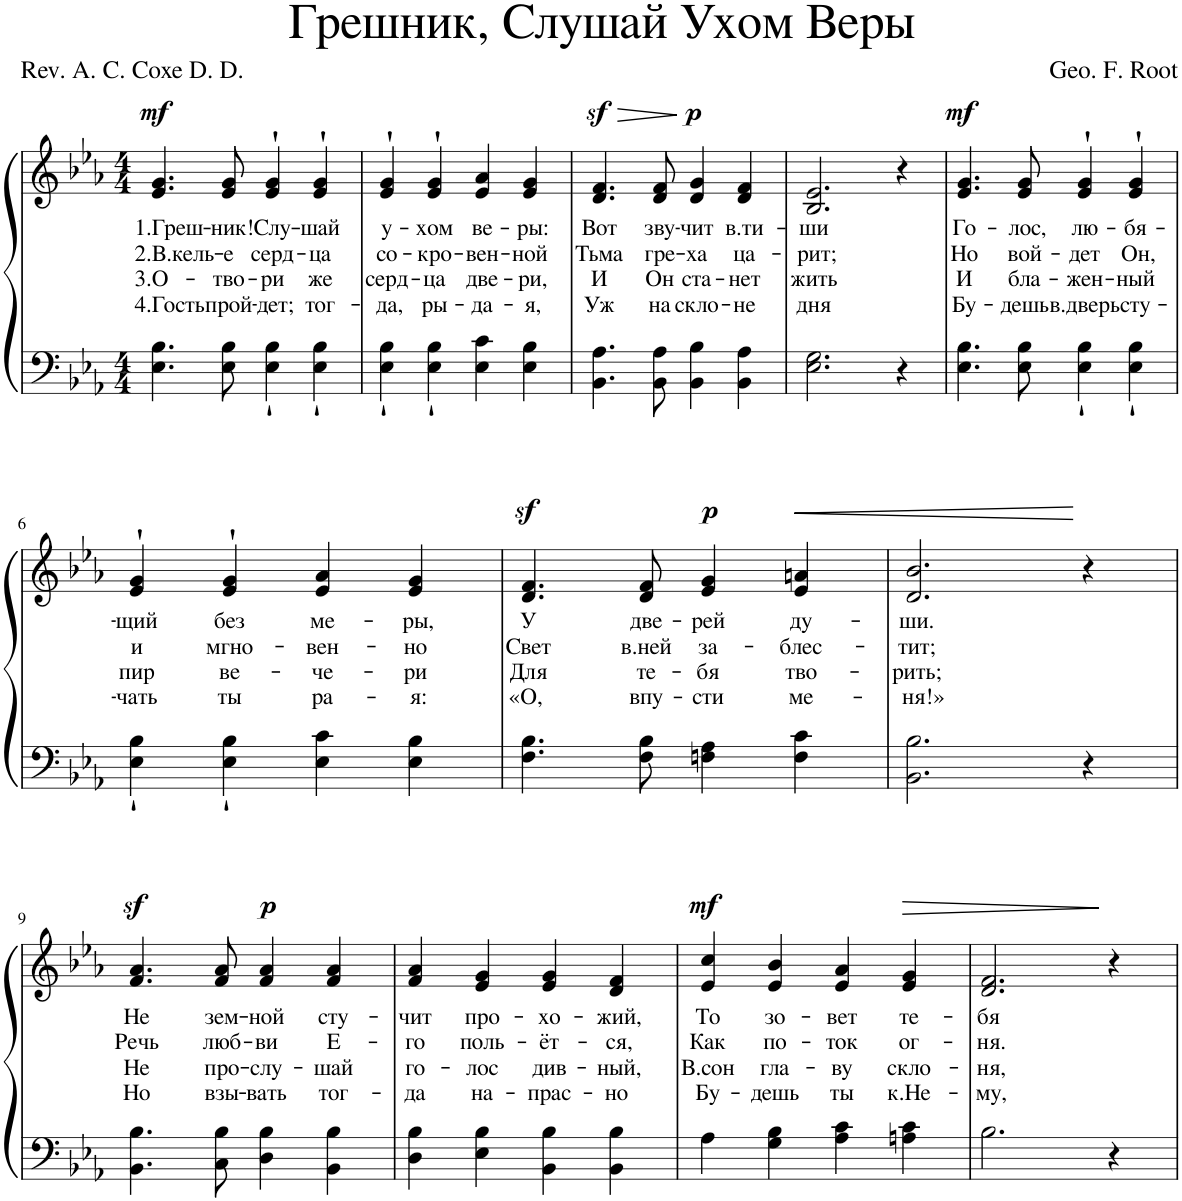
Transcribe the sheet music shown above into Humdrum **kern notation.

**kern	**kern	**text	**text	**text	**text	**dynam
*part1	*part1	*part1	*part1	*part1	*part1	*part1
*staff2	*staff1	*staff1	*staff1	*staff1	*staff1	*staff1/2
*I"Piano	*	*	*	*	*	*
*I'Pno.	*	*	*	*	*	*
*clefF4	*clefG2	*	*	*	*	*
*k[b-e-a-]	*k[b-e-a-]	*	*	*	*	*
*M4/4	*M4/4	*	*	*	*	*
=1	=1	=1	=1	=1	=1	=1
!	!	!LO:LY:b	!LO:LY:b	!LO:LY:b	!LO:LY:b	!LO:DY:a
4.E-\ 4.B-\	4.e-/ 4.g/	1.Греш-	2.В.кель-	3.О-	4.Гость	mf
!	!	!LO:LY:b	!LO:LY:b	!LO:LY:b	!LO:LY:b	!
8E-\ 8B-\	8e-/ 8g/	-ник!	-е	-тво-	прой-	.
!	!	!LO:LY:b	!LO:LY:b	!LO:LY:b	!LO:LY:b	!
4E-\`< 4B-\`<	4e-/`> 4g/`>	Слу-	серд-	-ри	-дет;	.
!	!	!LO:LY:b	!LO:LY:b	!LO:LY:b	!LO:LY:b	!
4E-\`< 4B-\`<	4e-/`> 4g/`>	-шай	-ца	же	тог-	.
=2	=2	=2	=2	=2	=2	=2
!	!	!LO:LY:b	!LO:LY:b	!LO:LY:b	!LO:LY:b	!
4E-\`< 4B-\`<	4e-/`> 4g/`>	у-	со-	серд-	-да,	.
!	!	!LO:LY:b	!LO:LY:b	!LO:LY:b	!LO:LY:b	!
4E-\`< 4B-\`<	4e-/`> 4g/`>	-хом	-кро-	-ца	ры-	.
!	!	!LO:LY:b	!LO:LY:b	!LO:LY:b	!LO:LY:b	!
4E-\ 4c\	4e-/ 4a-/	ве-	-вен-	две-	-да-	.
!	!	!LO:LY:b	!LO:LY:b	!LO:LY:b	!LO:LY:b	!
4E-\ 4B-\	4e-/ 4g/	-ры:	-ной	-ри,	-я,	.
=3	=3	=3	=3	=3	=3	=3
!	!	!LO:LY:b	!LO:LY:b	!LO:LY:b	!LO:LY:b	!LO:HP:b
4.BB-\ 4.A-\	4.d/z> 4.f/z>	Вот	Тьма	И	Уж	>
!	!	!LO:LY:b	!LO:LY:b	!LO:LY:b	!LO:LY:b	!
8BB-\ 8A-\	8d/ 8f/	зву-	гре-	Он	на	.
!	!	!LO:LY:b	!LO:LY:b	!LO:LY:b	!LO:LY:b	!LO:DY:n=1:a
4BB-\ 4B-\	4d/ 4g/	-чит	-ха	ста-	скло-	] p
!	!	!LO:LY:b	!LO:LY:b	!LO:LY:b	!LO:LY:b	!
4BB-\ 4A-\	4d/ 4f/	в.ти-	ца-	-нет	-не	.
=4	=4	=4	=4	=4	=4	=4
!	!	!LO:LY:b	!LO:LY:b	!LO:LY:b	!LO:LY:b	!
2.E-\ 2.G\	2.B-/ 2.e-/	-ши	-рит;	жить	дня	.
4r	4r	.	.	.	.	.
=5	=5	=5	=5	=5	=5	=5
!	!	!LO:LY:b	!LO:LY:b	!LO:LY:b	!LO:LY:b	!LO:DY:a
4.E-\ 4.B-\	4.e-/ 4.g/	Го-	Но	И	Бу-	mf
!	!	!LO:LY:b	!LO:LY:b	!LO:LY:b	!LO:LY:b	!
8E-\ 8B-\	8e-/ 8g/	-лос,	вой-	бла-	-дешь	.
!	!	!LO:LY:b	!LO:LY:b	!LO:LY:b	!LO:LY:b	!
4E-\`< 4B-\`<	4e-/`> 4g/`>	лю-	-дет	-жен-	в.дверь	.
!	!	!LO:LY:b	!LO:LY:b	!LO:LY:b	!LO:LY:b	!
4E-\`< 4B-\`<	4e-/`> 4g/`>	-бя-	Он,	-ный	сту-	.
!!LO:LB:g=z
=6	=6	=6	=6	=6	=6	=6
!	!	!LO:LY:b	!LO:LY:b	!LO:LY:b	!LO:LY:b	!
4E-\`< 4B-\`<	4e-/`> 4g/`>	-щий	и	пир	-чать	.
!	!	!LO:LY:b	!LO:LY:b	!LO:LY:b	!LO:LY:b	!
4E-\`< 4B-\`<	4e-/`> 4g/`>	без	мгно-	ве-	ты	.
!	!	!LO:LY:b	!LO:LY:b	!LO:LY:b	!LO:LY:b	!
4E-\ 4c\	4e-/ 4a-/	ме-	-вен-	-че-	ра-	.
!	!	!LO:LY:b	!LO:LY:b	!LO:LY:b	!LO:LY:b	!
4E-\ 4B-\	4e-/ 4g/	-ры,	-но	-ри	-я:	.
=7	=7	=7	=7	=7	=7	=7
!	!	!LO:LY:b	!LO:LY:b	!LO:LY:b	!LO:LY:b	!
4.F\ 4.B-\	4.d/z> 4.f/z>	У	Свет	Для	«О,	.
!	!	!LO:LY:b	!LO:LY:b	!LO:LY:b	!LO:LY:b	!
8F\ 8B-\	8d/ 8f/	две-	в.ней	те-	впу-	.
!	!	!LO:LY:b	!LO:LY:b	!LO:LY:b	!LO:LY:b	!LO:DY:a
4Fn\ 4A-\	4e-/ 4g/	-рей	за-	-бя	-сти	p
!	!	!LO:LY:b	!LO:LY:b	!LO:LY:b	!LO:LY:b	!LO:HP:b
4F\ 4c\	4e-/ 4an/	ду-	-блес-	тво-	ме-	<
=8	=8	=8	=8	=8	=8	=8
!	!	!LO:LY:b	!LO:LY:b	!LO:LY:b	!LO:LY:b	!
2.BB-\ 2.B-\	2.d/ 2.b-/	-ши.	-тит;	-рить;	-ня!»	.
4r	4r	.	.	.	.	[
!!LO:LB:g=z
=9	=9	=9	=9	=9	=9	=9
!	!	!LO:LY:b	!LO:LY:b	!LO:LY:b	!LO:LY:b	!
4.BB-\ 4.B-\	4.f/z> 4.a-/z>	Не	Речь	Не	Но	.
!	!	!LO:LY:b	!LO:LY:b	!LO:LY:b	!LO:LY:b	!
8C\ 8B-\	8f/ 8a-/	зем-	люб-	про-	взы-	.
!	!	!LO:LY:b	!LO:LY:b	!LO:LY:b	!LO:LY:b	!LO:DY:a
4D\ 4B-\	4f/ 4a-/	-ной	-ви	-слу-	-вать	p
!	!	!LO:LY:b	!LO:LY:b	!LO:LY:b	!LO:LY:b	!
4BB-\ 4B-\	4f/ 4a-/	сту-	Е-	-шай	тог-	.
=10	=10	=10	=10	=10	=10	=10
!	!	!LO:LY:b	!LO:LY:b	!LO:LY:b	!LO:LY:b	!
4D\ 4B-\	4f/ 4a-/	-чит	-го	го-	-да	.
!	!	!LO:LY:b	!LO:LY:b	!LO:LY:b	!LO:LY:b	!
4E-\ 4B-\	4e-/ 4g/	про-	поль-	-лос	на-	.
!	!	!LO:LY:b	!LO:LY:b	!LO:LY:b	!LO:LY:b	!
4BB-\ 4B-\	4e-/ 4g/	-хо-	-ёт-	див-	-прас-	.
!	!	!LO:LY:b	!LO:LY:b	!LO:LY:b	!LO:LY:b	!
4BB-\ 4B-\	4d/ 4f/	-жий,	-ся,	-ный,	-но	.
=11	=11	=11	=11	=11	=11	=11
!	!	!LO:LY:b	!LO:LY:b	!LO:LY:b	!LO:LY:b	!LO:DY:a
4A-\	4e-/ 4cc/	То	Как	В.сон	Бу-	mf
!	!	!LO:LY:b	!LO:LY:b	!LO:LY:b	!LO:LY:b	!
4G\ 4B-\	4e-/ 4b-/	зо-	по-	гла-	-дешь	.
!	!	!LO:LY:b	!LO:LY:b	!LO:LY:b	!LO:LY:b	!
4A-\ 4c\	4e-/ 4a-/	-вет	-ток	-ву	ты	.
!	!	!LO:LY:b	!LO:LY:b	!LO:LY:b	!LO:LY:b	!LO:HP:b
4An\ 4c\	4e-/ 4g/	те-	ог-	скло-	к.Не-	>
=12	=12	=12	=12	=12	=12	=12
!	!	!LO:LY:b	!LO:LY:b	!LO:LY:b	!LO:LY:b	!
2.B-\	2.d/ 2.f/	-бя	-ня.	-ня,	-му,	.
4r	4r	.	.	.	.	]
=	=	=	=	=	=	=
*-	*-	*-	*-	*-	*-	*-
